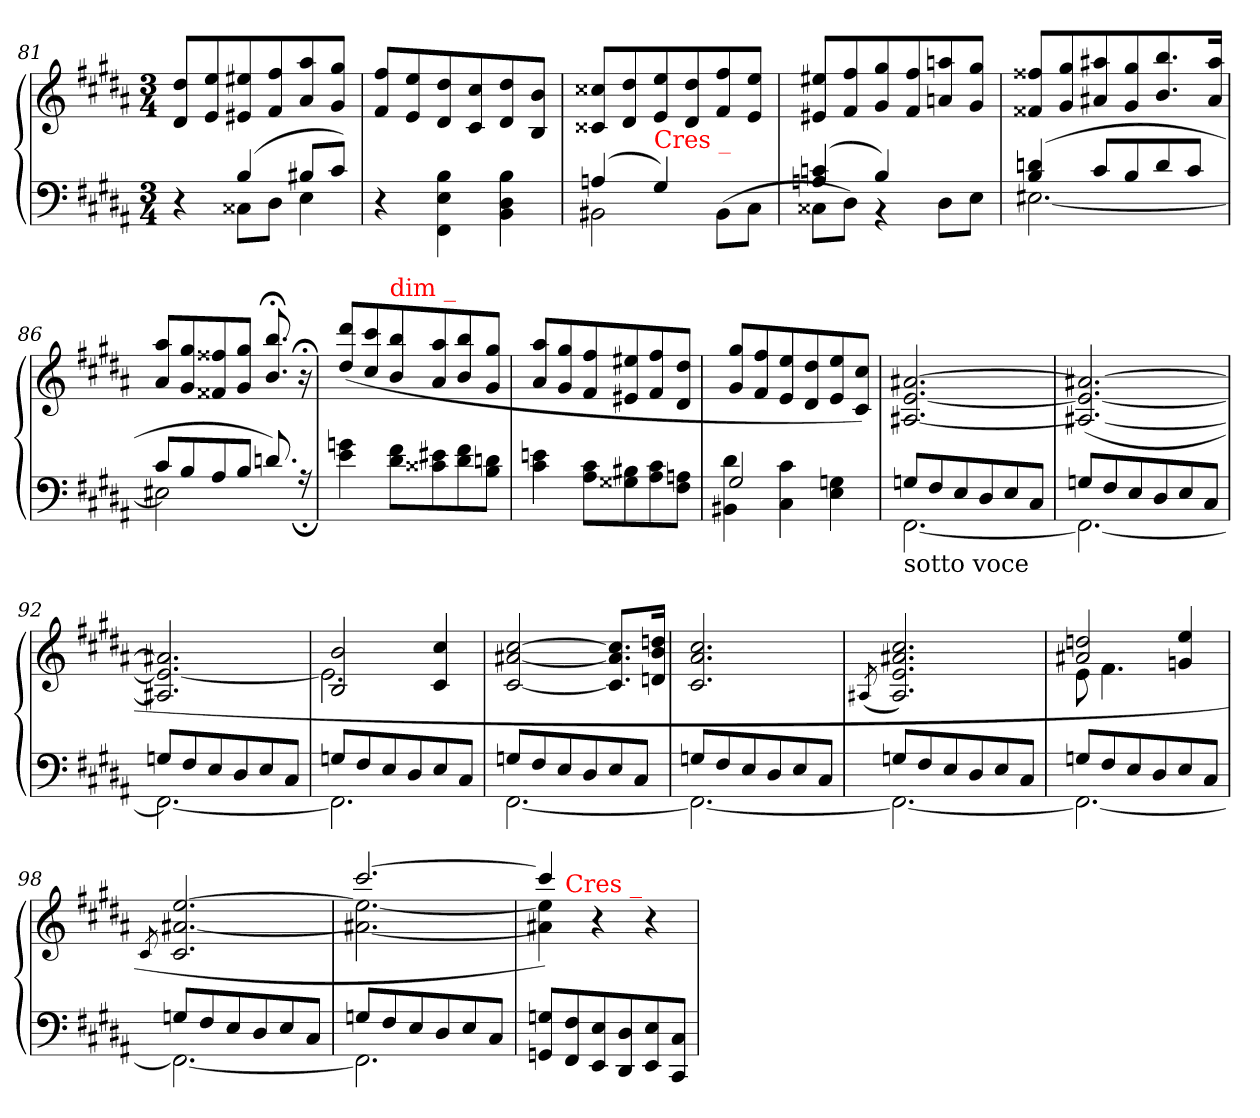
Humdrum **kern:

**kern	**kern
*part1	*part1
*staff2	*staff1
*clefF4	*clefG2
*k[f#c#g#d#a#]	*k[f#c#g#d#a#]
*M3/4	*M3/4
=81	=81
*^	*
4ryy	4r	8dd#/ 8d#/L
.	.	8ee/ 8e/
(4B	8C##XL	8ee#X/ 8e#X/
.	8D#J	8ff#/ 8f#/
8B#XL	4E	8aa#/ 8a#/
8c#J)	.	8gg#/ 8g#/J
*v	*v	*
=82	=82
4r	8ff# 8f#L
.	8ee 8e
4B\ 4E\ 4FF#\	8dd# 8d#
.	8cc# 8c#
4B 4D# 4BB	8dd# 8d#
.	8b 8BJ
=83	=83
*^	*
(>4A	2BB#X	8cc##X 8c##XL
.	.	8dd# 8d#
!LO:TX:a:color=red:t=Cres _	!	!
4G#)	.	8ee 8e
.	.	8dd# 8d#
4ryy	(<8BB#\L	8ff# 8f#
.	8C#\J	8ee 8eJ
=84	=84	=84
(4cn 4An	8C##XL	8ee#X/ 8e#X/L
.	8D#J)	8ff#/ 8f#/
4B)	4r	8gg#/ 8g#/
.	.	8ff#/ 8f#/
4ryy	8D#L	8aan/ 8an/
.	8EJ	8gg#/ 8g#/J
=85	=85	=85
(>4dn 4B	[2.E#X	8ff##X/ 8f##X/L
.	.	8gg#/ 8g#/
8c#L	.	8aa#X/ 8a#X/
8B	.	8gg#/ 8g#/
8d	.	8.bb/ 8.b/
8c#J	.	.
.	.	16aa#/ 16a#/Jk
=86	=86	=86
8c#L	2E#X]	8aa#/ 8a#/L
8B	.	8gg#/ 8g#/
8A#	.	8ff##X/ 8f##X/
8BJ	.	8gg#/ 8g#/J
8.dn/)	8.ryy	8.bb;</ 8.b;</
16ryy	16r;<A	16r;<
*v	*v	*
=87	=87
4e\ 4gn\	(>8dd#/ 8ddd#/L
.	8cc#/ 8ccc#/
!	!LO:TX:a:color=red:t=dim _
8d#\ 8f#\L	8b/ 8bb/
8c##X 8e#X	8a#/ 8aa#/
8d#\ 8f#\	8b/ 8bb/
8B\ 8dn\J	8g#/ 8gg#/J
=48	=48
4en\ 4c#\	8aa#/ 8a#/L
.	8gg#/ 8g#/
8c# 8A#L	8ff#/ 8f#/
8B#X 8G##X	8ee#X/ 8e#X/
8c# 8A#	8ff#/ 8f#/
8An 8F#J	8dd#/ 8d#/J
=89	=89
*^	*
2G#	4d# 4BB#X	8gg# 8g#L
.	.	8ff# 8f#
.	4c# 4C#	8ee 8e
.	.	8dd# 8d#
4ryy	4Gn 4E	8ee 8e
.	.	8cc# 8c#J)
=90	=90	=90
!LO:TX:b:t=sotto voce	!	!
8GnL	[2.FF#	[2.a#X [2.e [2.A#X
8F#	.	.
8E	.	.
8D#	.	.
8E	.	.
8C#J	.	.
=91	=91	=91
8GnL	2.FF#_	(>2.a#X_ 2.e_ 2.A#X_
8F#	.	.
8E	.	.
8D#	.	.
8E	.	.
8C#J	.	.
=92	=92	=92
8GnL	2.FF#_	2.a#X] 2.e_ 2.A#X]
8F#	.	.
8E	.	.
8D#	.	.
8E	.	.
8C#J	.	.
=93	=93	=93
*	*	*^
8GnL	2.FF#]	2b 2B	2.e]
8F#	.	.	.
8E	.	.	.
8D#	.	.	.
8E	.	4cc#/ 4c#/	.
8C#J	.	.	.
*	*	*v	*v
=94	=94	=94
8GnL	[2.FF#	[2cc# [2a#X [2c#
8F#	.	.
8E	.	.
8D#	.	.
8E	.	8.cc#] 8.a#] 8.c#]L
8C#J	.	.
.	.	16ddn 16b 16dnJk
=95	=95	=95
8GnL	2.FF#_	2.cc# 2.a# 2.c#
8F#	.	.
8E	.	.
8D#	.	.
8E	.	.
8C#J	.	.
=96	=96	=96
.	.	(>8qA#X/
8GnL	2.FF#_	2.cc# 2.a#X 2.e 2.A#)
8F#	.	.
8E	.	.
8D#	.	.
8E	.	.
8C#J	.	.
=97	=97	=97
*	*	*^
8GnL	2.FF#_	2ddn 2a#X	8e\
8F#	.	.	4.f#\
8E	.	.	.
8D#	.	.	.
8E	.	4ee/ 4gn/	4ryy
8C#J	.	.	.
*	*	*v	*v
=98	=98	=98
.	.	8qc#/
8GnL	2.FF#_	[2.ee [2.a#X 2.c#
8F#	.	.
8E	.	.
8D#	.	.
8E	.	.
8C#J	.	.
=99	=99	=99
*	*	*^
8GnL	2.FF#]	[2.ccc#	2.ee_ 2.a#X_
8F#	.	.	.
8E	.	.	.
8D#	.	.	.
8E	.	.	.
8C#J	.	.	.
*v	*v	*	*
=100	=100	=100
*	*	*^
8Gn 8GGnL	4ccc#])	4ee] 4a#X]	8ryy
!	!	!	!LO:TX:a:color=red:t=Cres _
8F# 8FF#	.	.	2ryy
8E 8EE	4ryy	4r	.
8D# 8DD#	.	.	.
8E 8EE	4ryy	4r	.
8C# 8CC#J	.	.	8ryy
*	*v	*v	*v
=	=
*-	*-
